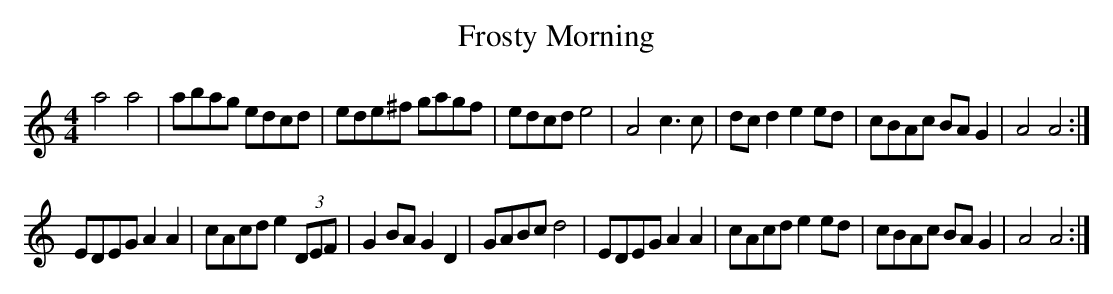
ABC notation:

X:1
T:Frosty Morning
M:4/4
L:1/8
K:Am
a4 a4 | abag edcd | ede^f gagf | edcd e4 |\
A4 c3 c | dc d2 e2 ed | cBAc BA G2 | A4 A4 :|
EDEG A2 A2 | cAcd e2 (3DEF | G2 BA G2 D2 | GABc d4 |\
EDEG A2 A2 | cAcd e2 ed | cBAc BA G2 | A4 A4 :|
